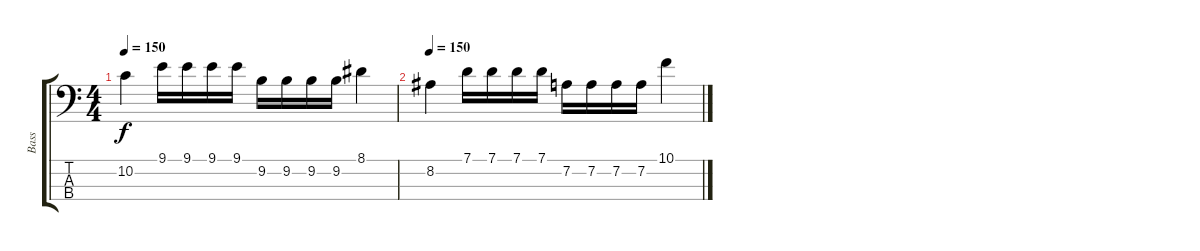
\track ("Bass" "Bass") {instrument electricbasspick}
\staff {score tabs}
\tuning (G2 D2 A1 E1) {hide}
\ts (4 4)
\tempo 150
\clef f4
\ks c
10.2.4{dy f} 9.1.16 9.1.16 9.1.16 9.1.16 9.2.16 9.2.16 9.2.16 9.2.16 8.1.4 |
\tempo 150
8.2.4 7.1.16 7.1.16 7.1.16 7.1.16 7.2.16 7.2.16 7.2.16 7.2.16 10.1.4
